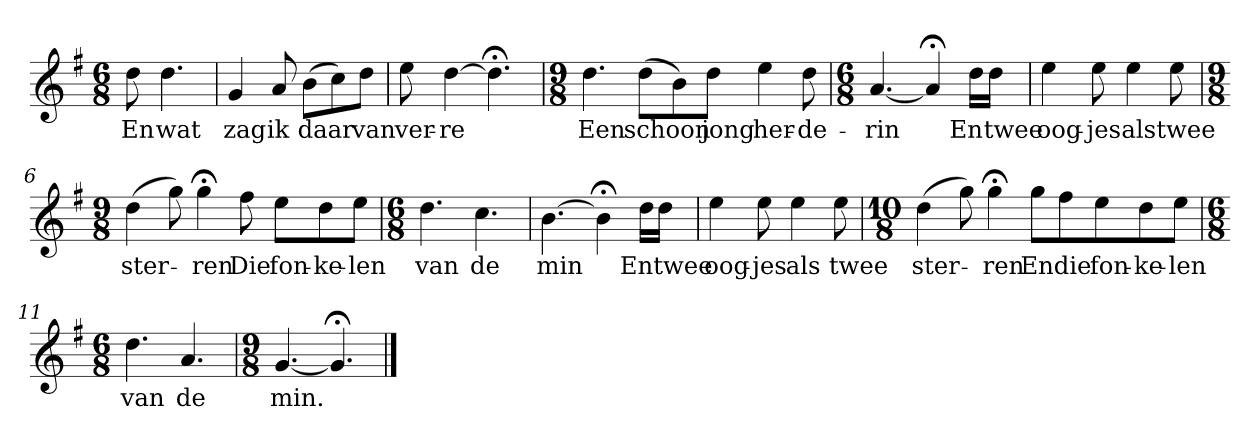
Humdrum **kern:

**kern	**text
*part1	*part1
*staff1	*staff1
*k[f#]	*
*G:	*
*M6/8	*
*MM120	*
=	=
8dd	En
4.dd	wat
=1	=1
4g	zag
8a	ik
(8bL	daar
8cc)	.
8ddJ	van
=2	=2
8ee	ver-
[4dd	-re
4.dd;<]	.
=3	=3
*M9/8	*
4.dd	Een
(8ddL	schoon
8b)	.
8ddJ	jong
4ee	her-
8dd	-de-
=4	=4
*M6/8	*
[4.a	-rin
4a;<]	.
16ddLL	En
16ddJJ	twee
=5	=5
4ee	oog-
8ee	-jes
4ee	als
8ee	twee
=6	=6
*M9/8	*
(4dd	ster-
8gg)	.
4gg;<	-ren
8ff#	Die
8eeL	fon-
8dd	-ke-
8eeJ	-len
=7	=7
*M6/8	*
4.dd	van
4.cc	de
=8	=8
[4.b	min
4b;<]	.
16ddLL	En
16ddJJ	twee
=9	=9
4ee	oog-
8ee	-jes
4ee	als
8ee	twee
=10	=10
*M10/8	*
(4dd	ster-
8gg)	.
4gg;<	-ren
8ggL	En
8ff#	die
8ee	fon-
8dd	-ke-
8eeJ	-len
=11	=11
*M6/8	*
4.dd	van
4.a	de
=12	=12
*M9/8	*
[4.g	min.
4.g;<]	.
==	==
*-	*-
